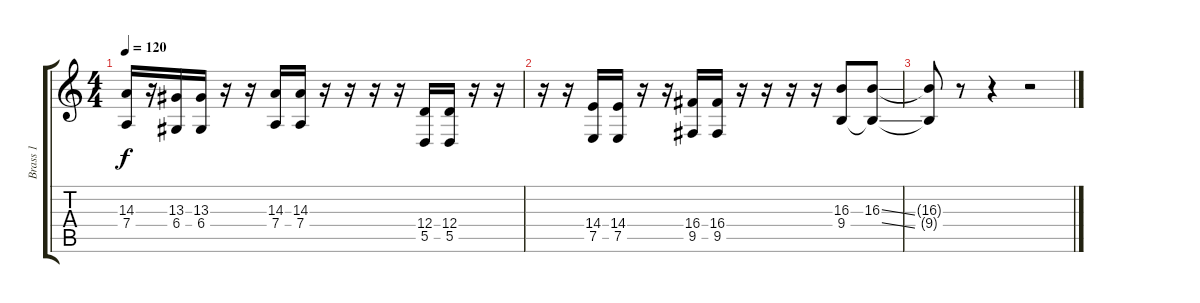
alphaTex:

\track ("Brass 1" "Brass 1") {instrument brasssection}
\staff {score tabs}
\tuning (E4 B3 G3 D3 A2 E2) {hide}
\ts (4 4)
\tempo 120
\clef g2
\ks c
(14.3 7.4).16{dy f} r.16 (13.3 6.4).16 (13.3 6.4).16 r.16 r.16 (14.3 7.4).16 (14.3 7.4).16 r.16 r.16 r.16 r.16 (12.4 5.5).16 (12.4 5.5).16 r.16 r.16 |
r.16 r.16 (14.4 7.5).16 (14.4 7.5).16 r.16 r.16 (16.4 9.5).16 (16.4 9.5).16 r.16 r.16 r.16 r.16 (16.3 9.4).8 (16.3{ss} 9.4{ss t}).8 |
(16.3{t} 9.4{t}).8 r.8 r.4 r.2
